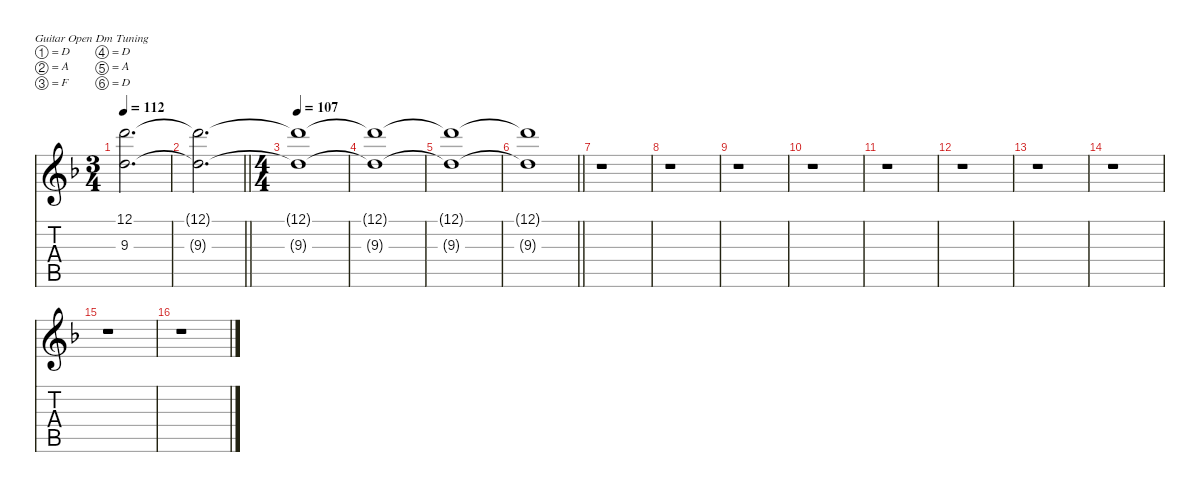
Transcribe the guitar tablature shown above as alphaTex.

\hideDynamics
\bracketExtendMode nobrackets
\singleTrackTrackNamePolicy hidden
\multiTrackTrackNamePolicy hidden
\firstSystemTrackNameMode fullname
\firstSystemTrackNameOrientation horizontal
\otherSystemsTrackNameOrientation horizontal
\track ("Lead guitar" "E-Gt") {defaultSystemsLayout 24 instrument distortionguitar}
\staff {score tabs}
\tuning (D4 A3 F3 D3 A2 D2)
\ts (3 4)
\tempo 112
\clef g2
\ks dminor
(12.1{t acc forcenatural} 9.3{t acc forcenatural}).2{d dy f beam Down} |
\barLineRight lightlight
(12.1{t acc forcenatural} 9.3{t acc forcenatural}).2{d beam Down} |
\ts (4 4)
\beaming (8 2 2 2 2)
\tempo 107
(12.1{t acc forcenatural} 9.3{t acc forcenatural}).1{beam Down} |
(12.1{t acc forcenatural} 9.3{t acc forcenatural}).1{beam Down} |
(12.1{t acc forcenatural} 9.3{t acc forcenatural}).1{beam Down} |
\barLineRight lightlight
(12.1{t acc forcenatural} 9.3{t acc forcenatural}).1{beam Down} |
r.1{beam Down} |
r.1{beam Down} |
r.1{beam Down} |
r.1{beam Down} |
r.1{beam Down} |
r.1{beam Down} |
r.1{beam Down} |
r.1{beam Down} |
r.1{beam Down} |
r.1{beam Down}
